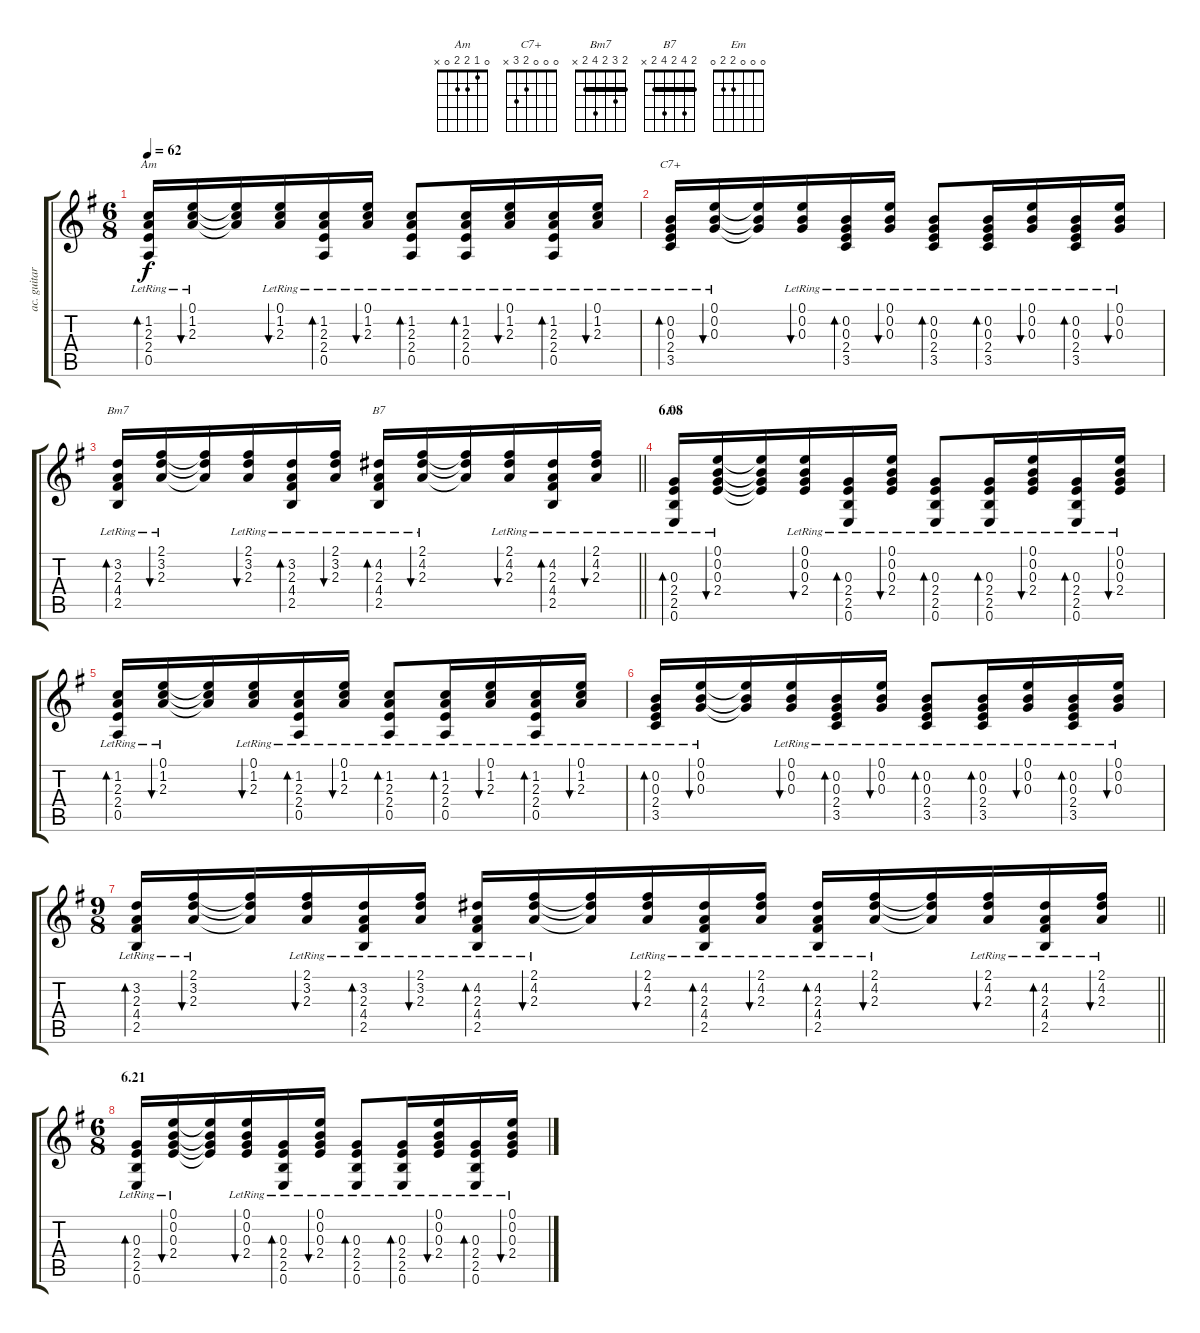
\track ("ac. guitar" "ac. guitar") {instrument acousticguitarnylon}
\staff {score tabs}
\tuning (E4 B3 G3 D3 A2 E2) {hide}
\chord ("Am" 0 1 2 2 0 x)
\chord ("C7+" 0 0 0 2 3 x)
\chord ("Bm7" 2 3 2 4 2 x) {barre 2}
\chord ("B7" 2 4 2 4 2 x) {barre 2}
\chord ("Em" 0 0 0 2 2 0)
\ts (6 8)
\tempo 62
\clef g2
\ks g
(1.2{lr} 2.3{lr} 2.4{lr} 0.5{lr}).16{bd 30 ch "Am" dy f} (0.1{lr} 1.2{lr} 2.3{lr}).16{bu 30} (0.1{t} 1.2{t} 2.3{t}).16 (0.1{lr} 1.2{lr} 2.3{lr}).16{bu 30} (1.2{lr} 2.3{lr} 2.4{lr} 0.5{lr}).16{bd 30} (0.1{lr} 1.2{lr} 2.3{lr}).16{bu 30} (1.2{lr} 2.3{lr} 2.4{lr} 0.5{lr}).8{bd 30} (1.2{lr} 2.3{lr} 2.4{lr} 0.5{lr}).16{bd 30} (0.1{lr} 1.2{lr} 2.3{lr}).16{bu 30} (1.2{lr} 2.3{lr} 2.4{lr} 0.5{lr}).16{bd 30} (0.1{lr} 1.2{lr} 2.3{lr}).16{bu 30} |
(0.2{lr} 0.3{lr} 2.4{lr} 3.5{lr}).16{bd 30 ch "C7+"} (0.1{lr} 0.2{lr} 0.3{lr}).16{bu 30} (0.1{t} 0.2{t} 0.3{t}).16 (0.1{lr} 0.2{lr} 0.3{lr}).16{bu 30} (0.2{lr} 0.3{lr} 2.4{lr} 3.5{lr}).16{bd 30} (0.1{lr} 0.2{lr} 0.3{lr}).16{bu 30} (0.2{lr} 0.3{lr} 2.4{lr} 3.5{lr}).8{bd 30} (0.2{lr} 0.3{lr} 2.4{lr} 3.5{lr}).16{bd 30} (0.1{lr} 0.2{lr} 0.3{lr}).16{bu 30} (0.2{lr} 0.3{lr} 2.4{lr} 3.5{lr}).16{bd 30} (0.1{lr} 0.2{lr} 0.3{lr}).16{bu 30} |
\barLineRight lightlight
(3.2{lr} 2.3{lr} 4.4{lr} 2.5{lr}).16{bd 30 ch "Bm7"} (2.1{lr} 3.2{lr} 2.3{lr}).16{bu 30} (2.1{t} 3.2{t} 2.3{t}).16 (2.1{lr} 3.2{lr} 2.3{lr}).16{bu 30} (3.2{lr} 2.3{lr} 4.4{lr} 2.5{lr}).16{bd 30} (2.1{lr} 3.2{lr} 2.3{lr}).16{bu 30} (4.2{lr} 2.3{lr} 4.4{lr} 2.5{lr}).16{bd 30 ch "B7"} (2.1{lr} 4.2{lr} 2.3{lr}).16{bu 30} (2.1{t} 4.2{t} 2.3{t}).16 (2.1{lr} 4.2{lr} 2.3{lr}).16{bu 30} (4.2{lr} 2.3{lr} 4.4{lr} 2.5{lr}).16{bd 30} (2.1{lr} 4.2{lr} 2.3{lr}).16{bu 30} |
\section ("" "6.08")
(0.3{lr} 2.4{lr} 2.5{lr} 0.6{lr}).16{bd 30 ch "Em"} (0.1{lr} 0.2{lr} 0.3{lr} 2.4{lr}).16{bu 30} (0.1{t} 0.2{t} 0.3{t} 2.4{t}).16 (0.1{lr} 0.2{lr} 0.3{lr} 2.4{lr}).16{bu 30} (0.3{lr} 2.4{lr} 2.5{lr} 0.6{lr}).16{bd 30} (0.1{lr} 0.2{lr} 0.3{lr} 2.4{lr}).16{bu 30} (0.3{lr} 2.4{lr} 2.5{lr} 0.6{lr}).8{bd 30} (0.3{lr} 2.4{lr} 2.5{lr} 0.6{lr}).16{bd 30} (0.1{lr} 0.2{lr} 0.3{lr} 2.4{lr}).16{bu 30} (0.3{lr} 2.4{lr} 2.5{lr} 0.6{lr}).16{bd 30} (0.1{lr} 0.2{lr} 0.3{lr} 2.4{lr}).16{bu 30} |
(1.2{lr} 2.3{lr} 2.4{lr} 0.5{lr}).16{bd 30} (0.1{lr} 1.2{lr} 2.3{lr}).16{bu 30} (0.1{t} 1.2{t} 2.3{t}).16 (0.1{lr} 1.2{lr} 2.3{lr}).16{bu 30} (1.2{lr} 2.3{lr} 2.4{lr} 0.5{lr}).16{bd 30} (0.1{lr} 1.2{lr} 2.3{lr}).16{bu 30} (1.2{lr} 2.3{lr} 2.4{lr} 0.5{lr}).8{bd 30} (1.2{lr} 2.3{lr} 2.4{lr} 0.5{lr}).16{bd 30} (0.1{lr} 1.2{lr} 2.3{lr}).16{bu 30} (1.2{lr} 2.3{lr} 2.4{lr} 0.5{lr}).16{bd 30} (0.1{lr} 1.2{lr} 2.3{lr}).16{bu 30} |
(0.2{lr} 0.3{lr} 2.4{lr} 3.5{lr}).16{bd 30} (0.1{lr} 0.2{lr} 0.3{lr}).16{bu 30} (0.1{t} 0.2{t} 0.3{t}).16 (0.1{lr} 0.2{lr} 0.3{lr}).16{bu 30} (0.2{lr} 0.3{lr} 2.4{lr} 3.5{lr}).16{bd 30} (0.1{lr} 0.2{lr} 0.3{lr}).16{bu 30} (0.2{lr} 0.3{lr} 2.4{lr} 3.5{lr}).8{bd 30} (0.2{lr} 0.3{lr} 2.4{lr} 3.5{lr}).16{bd 30} (0.1{lr} 0.2{lr} 0.3{lr}).16{bu 30} (0.2{lr} 0.3{lr} 2.4{lr} 3.5{lr}).16{bd 30} (0.1{lr} 0.2{lr} 0.3{lr}).16{bu 30} |
\ts (9 8)
\barLineRight lightlight
(3.2{lr} 2.3{lr} 4.4{lr} 2.5{lr}).16{bd 30} (2.1{lr} 3.2{lr} 2.3{lr}).16{bu 30} (2.1{t} 3.2{t} 2.3{t}).16 (2.1{lr} 3.2{lr} 2.3{lr}).16{bu 30} (3.2{lr} 2.3{lr} 4.4{lr} 2.5{lr}).16{bd 30} (2.1{lr} 3.2{lr} 2.3{lr}).16{bu 30} (4.2{lr} 2.3{lr} 4.4{lr} 2.5{lr}).16{bd 30} (2.1{lr} 4.2{lr} 2.3{lr}).16{bu 30} (2.1{t} 4.2{t} 2.3{t}).16 (2.1{lr} 4.2{lr} 2.3{lr}).16{bu 30} (4.2{lr} 2.3{lr} 4.4{lr} 2.5{lr}).16{bd 30} (2.1{lr} 4.2{lr} 2.3{lr}).16{bu 30} (4.2{lr} 2.3{lr} 4.4{lr} 2.5{lr}).16{bd 30} (2.1{lr} 4.2{lr} 2.3{lr}).16{bu 30} (2.1{t} 4.2{t} 2.3{t}).16 (2.1{lr} 4.2{lr} 2.3{lr}).16{bu 30} (4.2{lr} 2.3{lr} 4.4{lr} 2.5{lr}).16{bd 30} (2.1{lr} 4.2{lr} 2.3{lr}).16{bu 30} |
\ts (6 8)
\section ("" "6.21")
(0.3{lr} 2.4{lr} 2.5{lr} 0.6{lr}).16{bd 30} (0.1{lr} 0.2{lr} 0.3{lr} 2.4{lr}).16{bu 30} (0.1{t} 0.2{t} 0.3{t} 2.4{t}).16 (0.1{lr} 0.2{lr} 0.3{lr} 2.4{lr}).16{bu 30} (0.3{lr} 2.4{lr} 2.5{lr} 0.6{lr}).16{bd 30} (0.1{lr} 0.2{lr} 0.3{lr} 2.4{lr}).16{bu 30} (0.3{lr} 2.4{lr} 2.5{lr} 0.6{lr}).8{bd 30} (0.3{lr} 2.4{lr} 2.5{lr} 0.6{lr}).16{bd 30} (0.1{lr} 0.2{lr} 0.3{lr} 2.4{lr}).16{bu 30} (0.3{lr} 2.4{lr} 2.5{lr} 0.6{lr}).16{bd 30} (0.1{lr} 0.2{lr} 0.3{lr} 2.4{lr}).16{bu 30}
